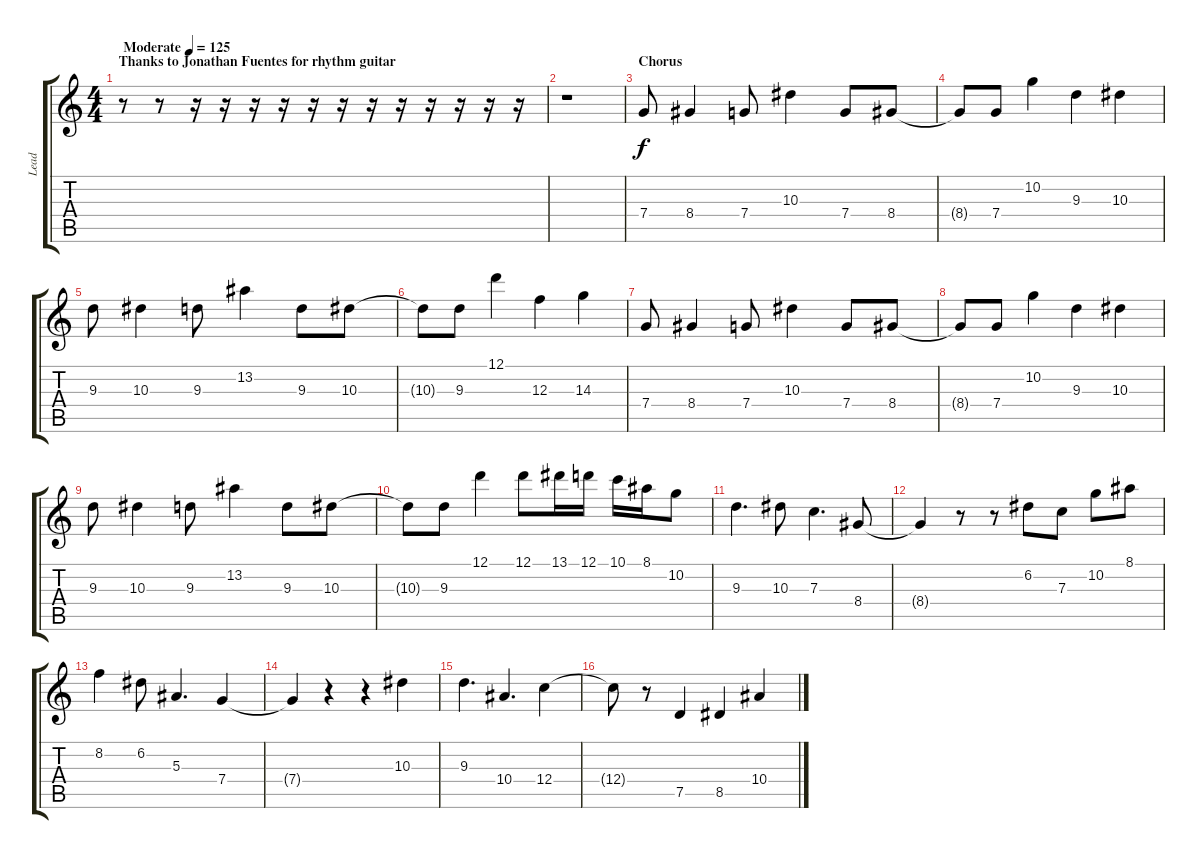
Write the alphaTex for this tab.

\track ("Lead" "Lead") {instrument distortionguitar}
\staff {score tabs}
\tuning (D4 A3 F3 C3 G2 C2) {hide}
\ts (4 4)
\section ("" "Thanks to Jonathan Fuentes for rhythm guitar")
\tempo (125 "Moderate")
\clef g2
\ks c
r.8{dy f instrument distortionguitar} r.8 r.16 r.16 r.16 r.16 r.16 r.16 r.16 r.16 r.16 r.16 r.16 r.16 |
r.1 |
\section ("" "Chorus")
7.4.8 8.4.4 7.4.8 10.3.4 7.4.8 8.4.8 |
8.4{t}.8 7.4.8 10.2.4 9.3.4 10.3.4 |
9.3.8 10.3.4 9.3.8 13.2.4 9.3.8 10.3.8 |
10.3{t}.8 9.3.8 12.1.4 12.3.4 14.3.4 |
7.4.8 8.4.4 7.4.8 10.3.4 7.4.8 8.4.8 |
8.4{t}.8 7.4.8 10.2.4 9.3.4 10.3.4 |
9.3.8 10.3.4 9.3.8 13.2.4 9.3.8 10.3.8 |
10.3{t}.8 9.3.8 12.1.4 12.1.8 13.1.16 12.1.16 10.1.16 8.1.16 10.2.8 |
9.3.4{d} 10.3.8 7.3.4{d} 8.4.8 |
8.4{t}.4 r.8 r.8 6.2.8 7.3.8 10.2.8 8.1.8 |
8.2.4 6.2.8 5.3.4{d} 7.4.4 |
7.4{t}.4 r.4 r.4 10.3.4 |
9.3.4{d} 10.4.4{d} 12.4.4 |
12.4{t}.8 r.8 7.5.4 8.5.4 10.4.4
